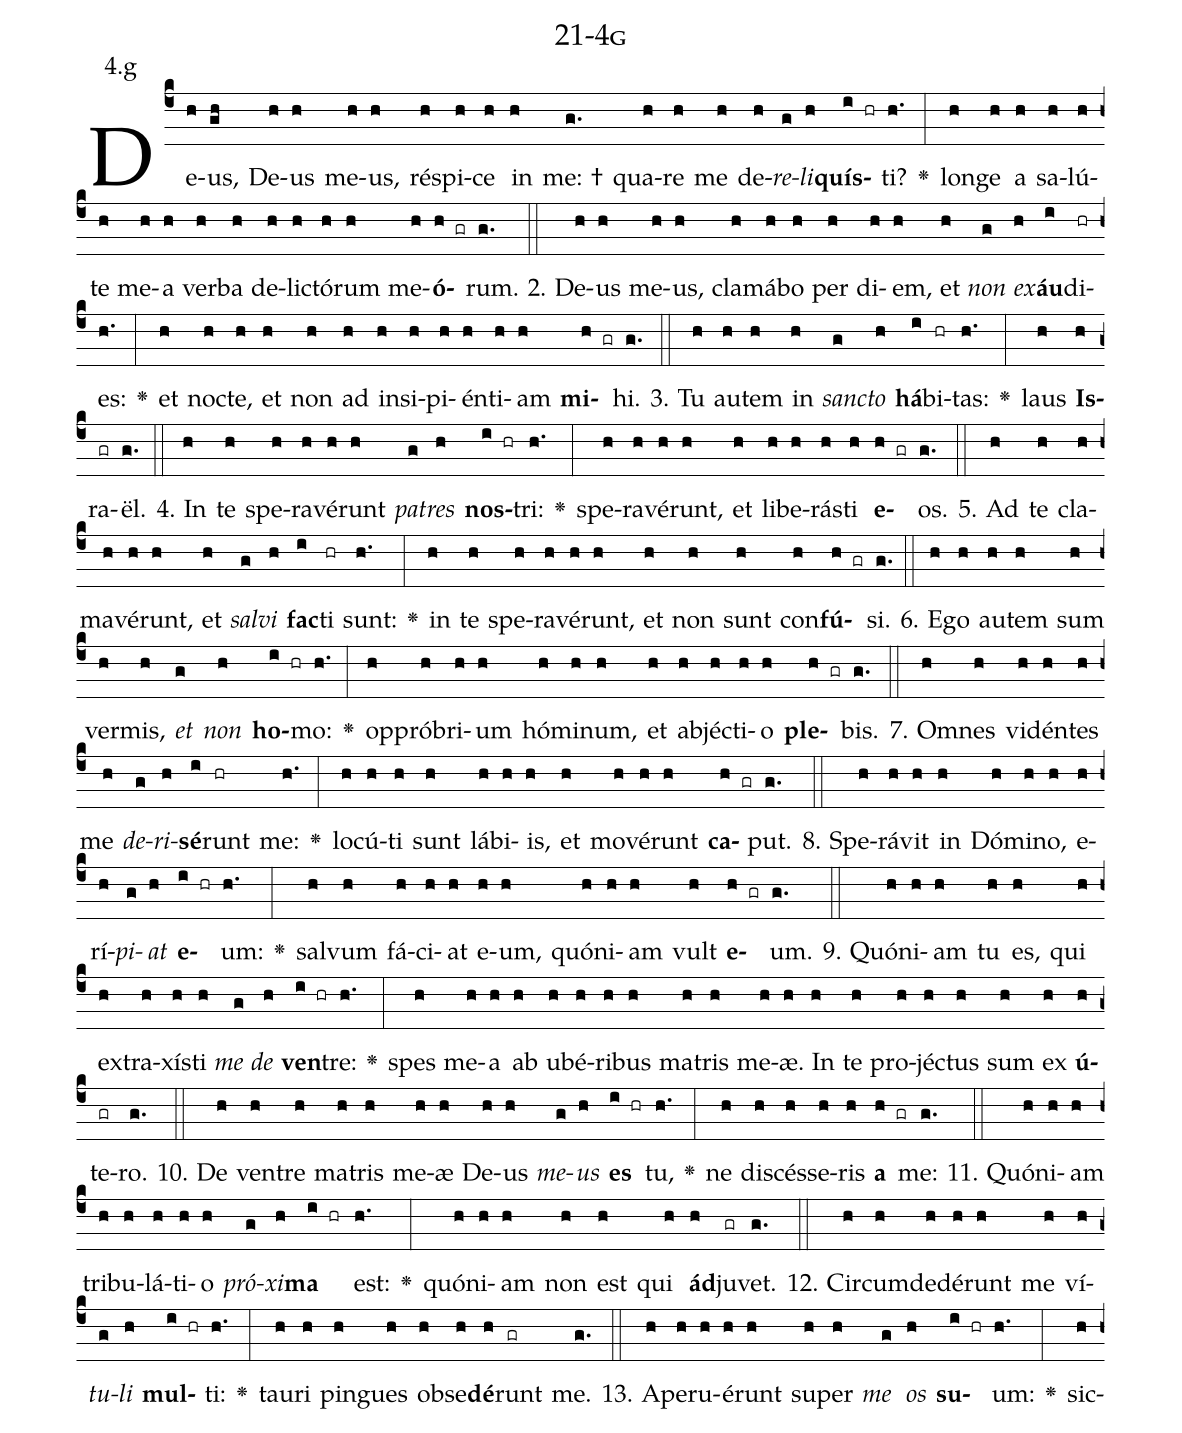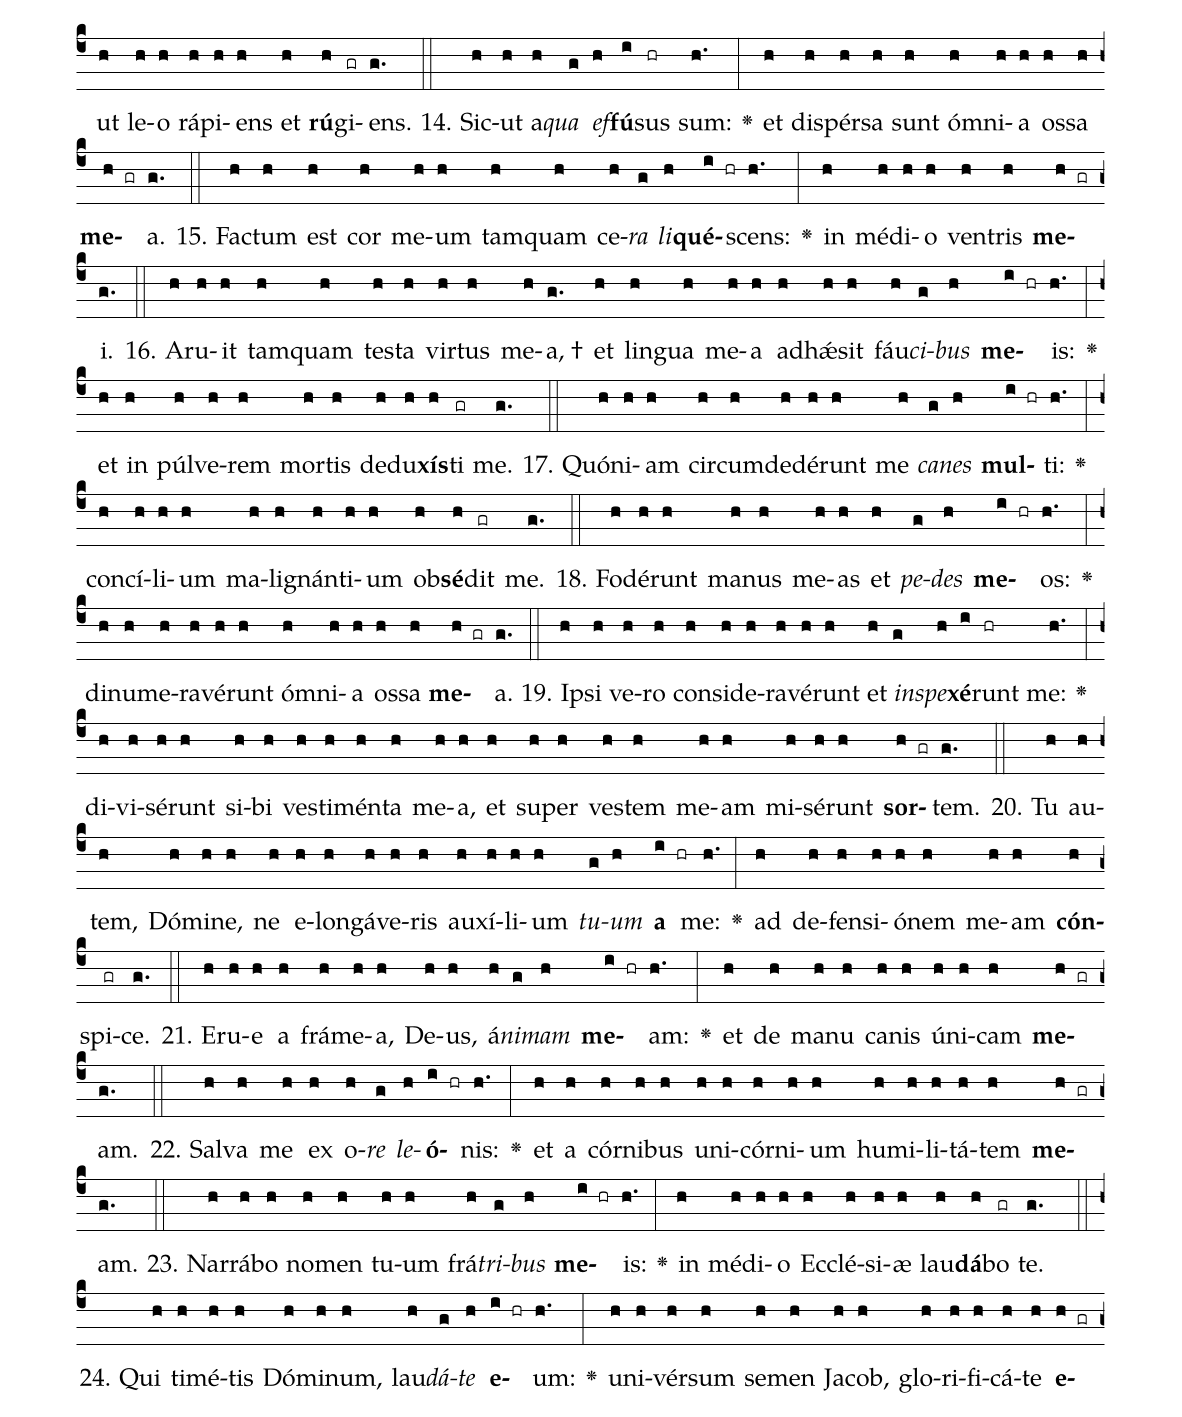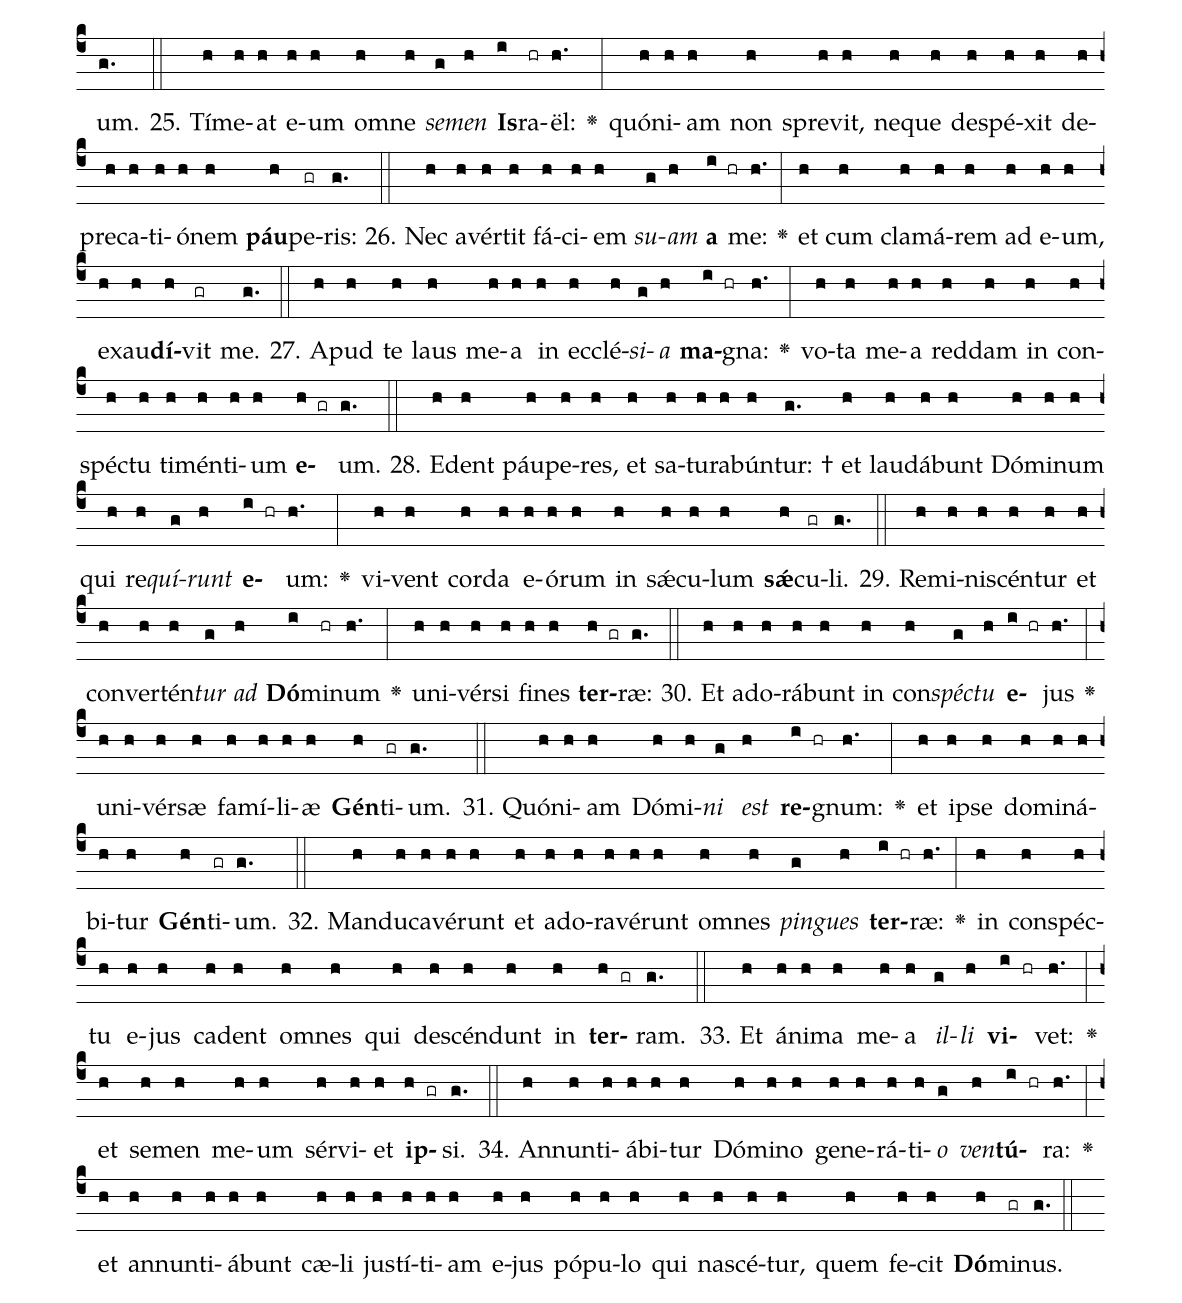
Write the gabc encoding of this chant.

name: 21-4g;
annotation: 4.g;
%%
(c4)De(h)us,(gh) De(h)us(h) me(h)us,(h) ré(h)spi(h)ce(h) in(h) me: †(g.) qua(h)re(h) me(h) de(h)<i>re</i>(g)<i>li</i>(h)<b>quís</b>(i hr)ti?(h.) <v>\greheightstar</v>(:) lon(h)ge(h) a(h) sa(h)lú(h)te(h) me(h)a(h) ver(h)ba(h) de(h)lic(h)tó(h)rum(h) me(h)<b>ó</b>(h gr)rum.(g.) (::)
2. De(h)us(h) me(h)us,(h) cla(h)má(h)bo(h) per(h) di(h)em,(h) et(h) <i>non</i>(g) <i>ex</i>(h)<b>áu</b>(i)di(hr)es:(h.) <v>\greheightstar</v>(:) et(h) noc(h)te,(h) et(h) non(h) ad(h) in(h)si(h)pi(h)én(h)ti(h)am(h) <b>mi</b>(h gr)hi.(g.) (::)
3. Tu(h) au(h)tem(h) in(h) <i>sanc</i>(g)<i>to</i>(h) <b>há</b>(i)bi(hr)tas:(h.) <v>\greheightstar</v>(:) laus(h) <b>Is</b>(h)ra(gr)ël.(g.) (::)
4. In(h) te(h) spe(h)ra(h)vé(h)runt(h) <i>pa</i>(g)<i>tres</i>(h) <b>nos</b>(i hr)tri:(h.) <v>\greheightstar</v>(:) spe(h)ra(h)vé(h)runt,(h) et(h) li(h)be(h)rás(h)ti(h) <b>e</b>(h gr)os.(g.) (::)
5. Ad(h) te(h) cla(h)ma(h)vé(h)runt,(h) et(h) <i>sal</i>(g)<i>vi</i>(h) <b>fac</b>(i)ti(hr) sunt:(h.) <v>\greheightstar</v>(:) in(h) te(h) spe(h)ra(h)vé(h)runt,(h) et(h) non(h) sunt(h) con(h)<b>fú</b>(h gr)si.(g.) (::)
6. E(h)go(h) au(h)tem(h) sum(h) ver(h)mis,(h) <i>et</i>(g) <i>non</i>(h) <b>ho</b>(i hr)mo:(h.) <v>\greheightstar</v>(:) op(h)pró(h)bri(h)um(h) hó(h)mi(h)num,(h) et(h) ab(h)jéc(h)ti(h)o(h) <b>ple</b>(h gr)bis.(g.) (::)
7. Om(h)nes(h) vi(h)dén(h)tes(h) me(h) <i>de</i>(g)<i>ri</i>(h)<b>sé</b>(i)runt(hr) me:(h.) <v>\greheightstar</v>(:) lo(h)cú(h)ti(h) sunt(h) lá(h)bi(h)is,(h) et(h) mo(h)vé(h)runt(h) <b>ca</b>(h gr)put.(g.) (::)
8. Spe(h)rá(h)vit(h) in(h) Dó(h)mi(h)no,(h) e(h)rí(h)<i>pi</i>(g)<i>at</i>(h) <b>e</b>(i hr)um:(h.) <v>\greheightstar</v>(:) sal(h)vum(h) fá(h)ci(h)at(h) e(h)um,(h) quón(h)i(h)am(h) vult(h) <b>e</b>(h gr)um.(g.) (::)
9. Quón(h)i(h)am(h) tu(h) es,(h) qui(h) ex(h)tra(h)xís(h)ti(h) <i>me</i>(g) <i>de</i>(h) <b>ven</b>(i hr)tre:(h.) <v>\greheightstar</v>(:) spes(h) me(h)a(h) ab(h) u(h)bé(h)ri(h)bus(h) ma(h)tris(h) me(h)æ.(h) In(h) te(h) pro(h)jéc(h)tus(h) sum(h) ex(h) <b>ú</b>(h)te(gr)ro.(g.) (::)
10. De(h) ven(h)tre(h) ma(h)tris(h) me(h)æ(h) De(h)us(h) <i>me</i>(g)<i>us</i>(h) <b>es</b>(i hr) tu,(h.) <v>\greheightstar</v>(:) ne(h) di(h)scés(h)se(h)ris(h) <b>a</b>(h gr) me:(g.) (::)
11. Quón(h)i(h)am(h) tri(h)bu(h)lá(h)ti(h)o(h) <i>pró</i>(g)<i>xi</i>(h)<b>ma</b>(i hr) est:(h.) <v>\greheightstar</v>(:) quón(h)i(h)am(h) non(h) est(h) qui(h) <b>ád</b>(h)ju(gr)vet.(g.) (::)
12. Cir(h)cum(h)de(h)dé(h)runt(h) me(h) ví(h)<i>tu</i>(g)<i>li</i>(h) <b>mul</b>(i hr)ti:(h.) <v>\greheightstar</v>(:) tau(h)ri(h) pin(h)gues(h) ob(h)se(h)<b>dé</b>(h)runt(gr) me.(g.) (::)
13. A(h)pe(h)ru(h)é(h)runt(h) su(h)per(h) <i>me</i>(g) <i>os</i>(h) <b>su</b>(i hr)um:(h.) <v>\greheightstar</v>(:) sic(h)ut(h) le(h)o(h) rá(h)pi(h)ens(h) et(h) <b>rú</b>(h)gi(gr)ens.(g.) (::)
14. Sic(h)ut(h) a(h)<i>qua</i>(g) <i>ef</i>(h)<b>fú</b>(i)sus(hr) sum:(h.) <v>\greheightstar</v>(:) et(h) di(h)spér(h)sa(h) sunt(h) óm(h)ni(h)a(h) os(h)sa(h) <b>me</b>(h gr)a.(g.) (::)
15. Fac(h)tum(h) est(h) cor(h) me(h)um(h) tam(h)quam(h) ce(h)<i>ra</i>(g) <i>li</i>(h)<b>qué</b>(i hr)scens:(h.) <v>\greheightstar</v>(:) in(h) mé(h)di(h)o(h) ven(h)tris(h) <b>me</b>(h gr)i.(g.) (::)
16. A(h)ru(h)it(h) tam(h)quam(h) tes(h)ta(h) vir(h)tus(h) me(h)a, †(g.) et(h) lin(h)gua(h) me(h)a(h) ad(h)hǽ(h)sit(h) fáu(h)<i>ci</i>(g)<i>bus</i>(h) <b>me</b>(i hr)is:(h.) <v>\greheightstar</v>(:) et(h) in(h) púl(h)ve(h)rem(h) mor(h)tis(h) de(h)du(h)<b>xís</b>(h)ti(gr) me.(g.) (::)
17. Quón(h)i(h)am(h) cir(h)cum(h)de(h)dé(h)runt(h) me(h) <i>ca</i>(g)<i>nes</i>(h) <b>mul</b>(i hr)ti:(h.) <v>\greheightstar</v>(:) con(h)cí(h)li(h)um(h) ma(h)li(h)gnán(h)ti(h)um(h) ob(h)<b>sé</b>(h)dit(gr) me.(g.) (::)
18. Fo(h)dé(h)runt(h) ma(h)nus(h) me(h)as(h) et(h) <i>pe</i>(g)<i>des</i>(h) <b>me</b>(i hr)os:(h.) <v>\greheightstar</v>(:) di(h)nu(h)me(h)ra(h)vé(h)runt(h) óm(h)ni(h)a(h) os(h)sa(h) <b>me</b>(h gr)a.(g.) (::)
19. Ip(h)si(h) ve(h)ro(h) con(h)si(h)de(h)ra(h)vé(h)runt(h) et(h) <i>in</i>(g)<i>spe</i>(h)<b>xé</b>(i)runt(hr) me:(h.) <v>\greheightstar</v>(:) di(h)vi(h)sé(h)runt(h) si(h)bi(h) ves(h)ti(h)mén(h)ta(h) me(h)a,(h) et(h) su(h)per(h) ves(h)tem(h) me(h)am(h) mi(h)sé(h)runt(h) <b>sor</b>(h gr)tem.(g.) (::)
20. Tu(h) au(h)tem,(h) Dó(h)mi(h)ne,(h) ne(h) e(h)lon(h)gá(h)ve(h)ris(h) au(h)xí(h)li(h)um(h) <i>tu</i>(g)<i>um</i>(h) <b>a</b>(i hr) me:(h.) <v>\greheightstar</v>(:) ad(h) de(h)fen(h)si(h)ó(h)nem(h) me(h)am(h) <b>cón</b>(h)spi(gr)ce.(g.) (::)
21. E(h)ru(h)e(h) a(h) frá(h)me(h)a,(h) De(h)us,(h) á(h)<i>ni</i>(g)<i>mam</i>(h) <b>me</b>(i hr)am:(h.) <v>\greheightstar</v>(:) et(h) de(h) ma(h)nu(h) ca(h)nis(h) ú(h)ni(h)cam(h) <b>me</b>(h gr)am.(g.) (::)
22. Sal(h)va(h) me(h) ex(h) o(h)<i>re</i>(g) <i>le</i>(h)<b>ó</b>(i hr)nis:(h.) <v>\greheightstar</v>(:) et(h) a(h) cór(h)ni(h)bus(h) u(h)ni(h)cór(h)ni(h)um(h) hu(h)mi(h)li(h)tá(h)tem(h) <b>me</b>(h gr)am.(g.) (::)
23. Nar(h)rá(h)bo(h) no(h)men(h) tu(h)um(h) frá(h)<i>tri</i>(g)<i>bus</i>(h) <b>me</b>(i hr)is:(h.) <v>\greheightstar</v>(:) in(h) mé(h)di(h)o(h) Ec(h)clé(h)si(h)æ(h) lau(h)<b>dá</b>(h)bo(gr) te.(g.) (::)
24. Qui(h) ti(h)mé(h)tis(h) Dó(h)mi(h)num,(h) lau(h)<i>dá</i>(g)<i>te</i>(h) <b>e</b>(i hr)um:(h.) <v>\greheightstar</v>(:) u(h)ni(h)vér(h)sum(h) se(h)men(h) Ja(h)cob,(h) glo(h)ri(h)fi(h)cá(h)te(h) <b>e</b>(h gr)um.(g.) (::)
25. Tí(h)me(h)at(h) e(h)um(h) om(h)ne(h) <i>se</i>(g)<i>men</i>(h) <b>Is</b>(i)ra(hr)ël:(h.) <v>\greheightstar</v>(:) quón(h)i(h)am(h) non(h) spre(h)vit,(h) ne(h)que(h) de(h)spé(h)xit(h) de(h)pre(h)ca(h)ti(h)ó(h)nem(h) <b>páu</b>(h)pe(gr)ris:(g.) (::)
26. Nec(h) a(h)vér(h)tit(h) fá(h)ci(h)em(h) <i>su</i>(g)<i>am</i>(h) <b>a</b>(i hr) me:(h.) <v>\greheightstar</v>(:) et(h) cum(h) cla(h)má(h)rem(h) ad(h) e(h)um,(h) ex(h)au(h)<b>dí</b>(h)vit(gr) me.(g.) (::)
27. A(h)pud(h) te(h) laus(h) me(h)a(h) in(h) ec(h)clé(h)<i>si</i>(g)<i>a</i>(h) <b>ma</b>(i hr)gna:(h.) <v>\greheightstar</v>(:) vo(h)ta(h) me(h)a(h) red(h)dam(h) in(h) con(h)spéc(h)tu(h) ti(h)mén(h)ti(h)um(h) <b>e</b>(h gr)um.(g.) (::)
28. E(h)dent(h) páu(h)pe(h)res,(h) et(h) sa(h)tu(h)ra(h)bún(h)tur: †(g.) et(h) lau(h)dá(h)bunt(h) Dó(h)mi(h)num(h) qui(h) re(h)<i>quí</i>(g)<i>runt</i>(h) <b>e</b>(i hr)um:(h.) <v>\greheightstar</v>(:) vi(h)vent(h) cor(h)da(h) e(h)ó(h)rum(h) in(h) sǽ(h)cu(h)lum(h) <b>sǽ</b>(h)cu(gr)li.(g.) (::)
29. Re(h)mi(h)ni(h)scén(h)tur(h) et(h) con(h)ver(h)tén(h)<i>tur</i>(g) <i>ad</i>(h) <b>Dó</b>(i)mi(hr)num(h.) <v>\greheightstar</v>(:) u(h)ni(h)vér(h)si(h) fi(h)nes(h) <b>ter</b>(h gr)ræ:(g.) (::)
30. Et(h) ad(h)o(h)rá(h)bunt(h) in(h) con(h)<i>spéc</i>(g)<i>tu</i>(h) <b>e</b>(i hr)jus(h.) <v>\greheightstar</v>(:) u(h)ni(h)vér(h)sæ(h) fa(h)mí(h)li(h)æ(h) <b>Gén</b>(h)ti(gr)um.(g.) (::)
31. Quón(h)i(h)am(h) Dó(h)mi(h)<i>ni</i>(g) <i>est</i>(h) <b>re</b>(i hr)gnum:(h.) <v>\greheightstar</v>(:) et(h) ip(h)se(h) do(h)mi(h)ná(h)bi(h)tur(h) <b>Gén</b>(h)ti(gr)um.(g.) (::)
32. Man(h)du(h)ca(h)vé(h)runt(h) et(h) ad(h)o(h)ra(h)vé(h)runt(h) om(h)nes(h) <i>pin</i>(g)<i>gues</i>(h) <b>ter</b>(i hr)ræ:(h.) <v>\greheightstar</v>(:) in(h) con(h)spéc(h)tu(h) e(h)jus(h) ca(h)dent(h) om(h)nes(h) qui(h) de(h)scén(h)dunt(h) in(h) <b>ter</b>(h gr)ram.(g.) (::)
33. Et(h) á(h)ni(h)ma(h) me(h)a(h) <i>il</i>(g)<i>li</i>(h) <b>vi</b>(i hr)vet:(h.) <v>\greheightstar</v>(:) et(h) se(h)men(h) me(h)um(h) sér(h)vi(h)et(h) <b>ip</b>(h gr)si.(g.) (::)
34. An(h)nun(h)ti(h)á(h)bi(h)tur(h) Dó(h)mi(h)no(h) ge(h)ne(h)rá(h)ti(h)<i>o</i>(g) <i>ven</i>(h)<b>tú</b>(i hr)ra:(h.) <v>\greheightstar</v>(:) et(h) an(h)nun(h)ti(h)á(h)bunt(h) cæ(h)li(h) jus(h)tí(h)ti(h)am(h) e(h)jus(h) pó(h)pu(h)lo(h) qui(h) na(h)scé(h)tur,(h) quem(h) fe(h)cit(h) <b>Dó</b>(h)mi(gr)nus.(g.) (::)
